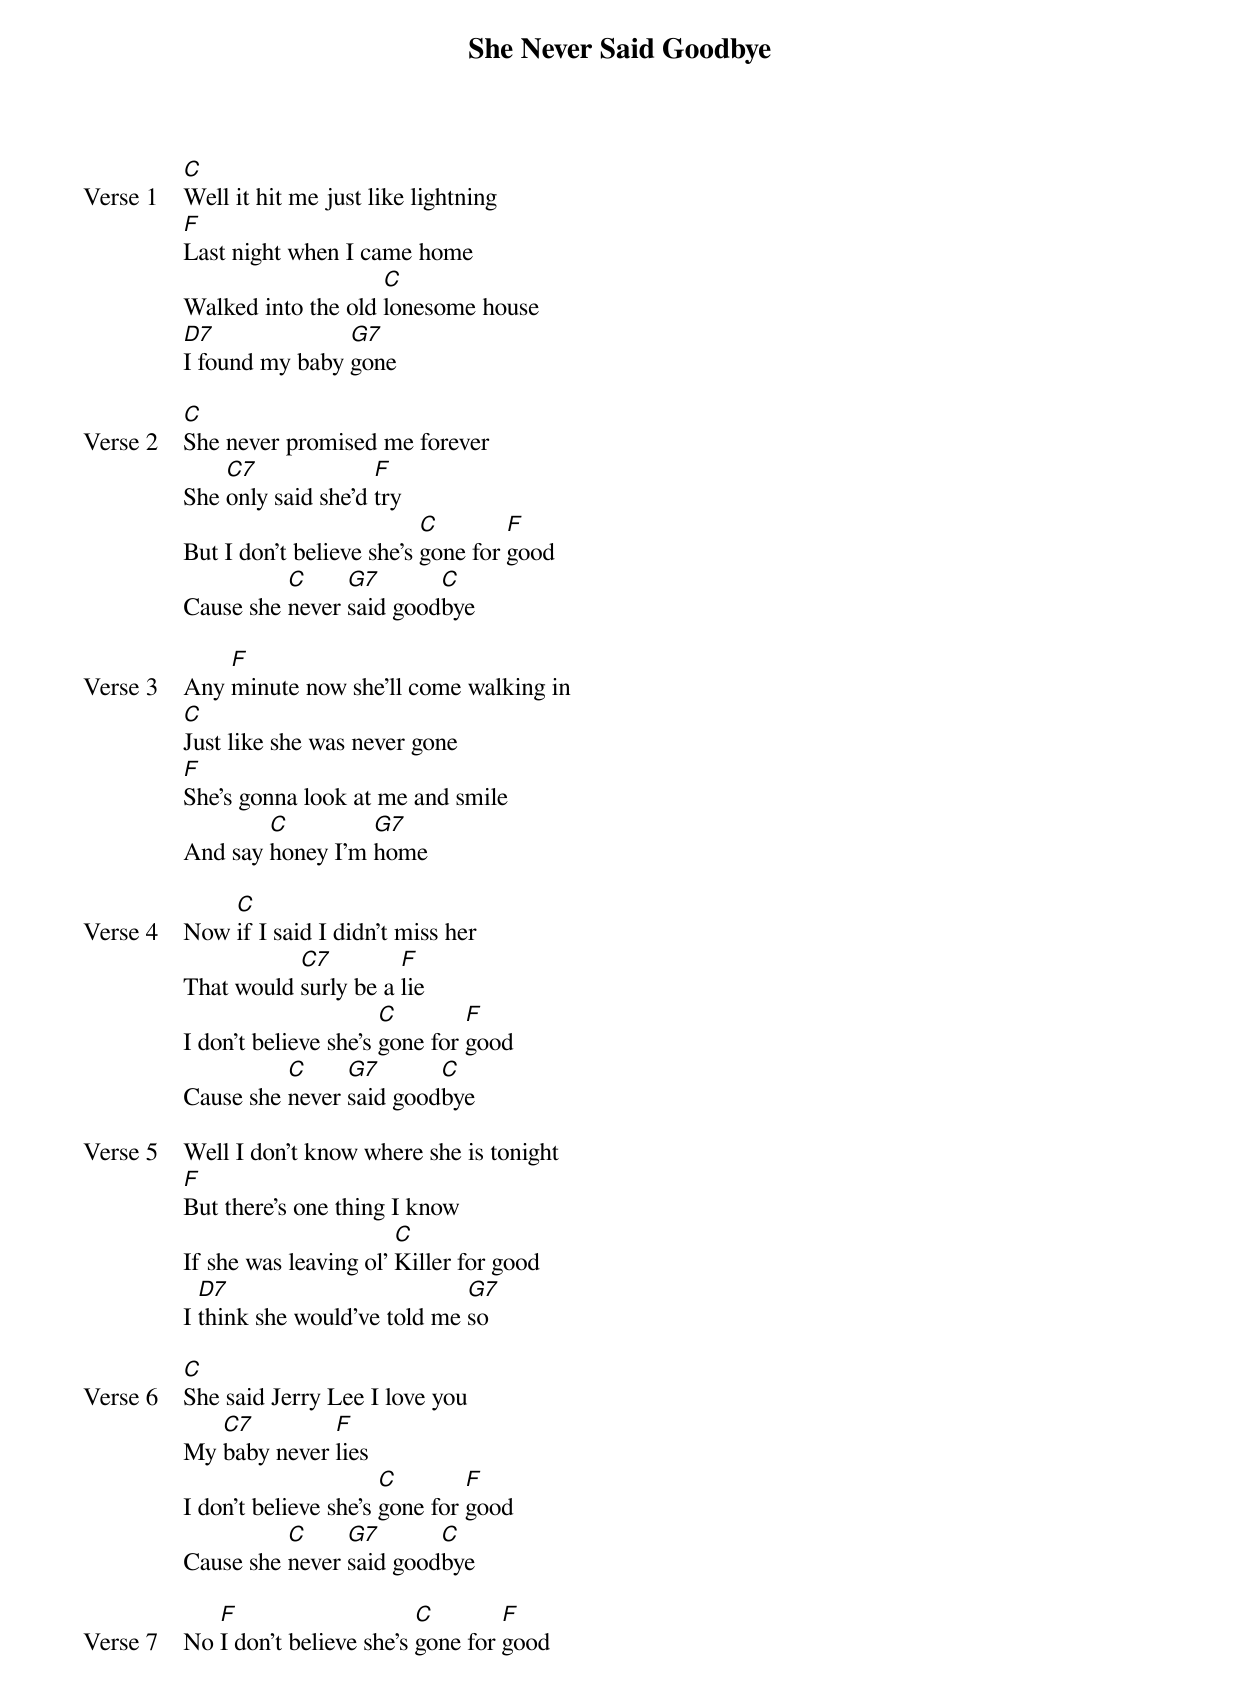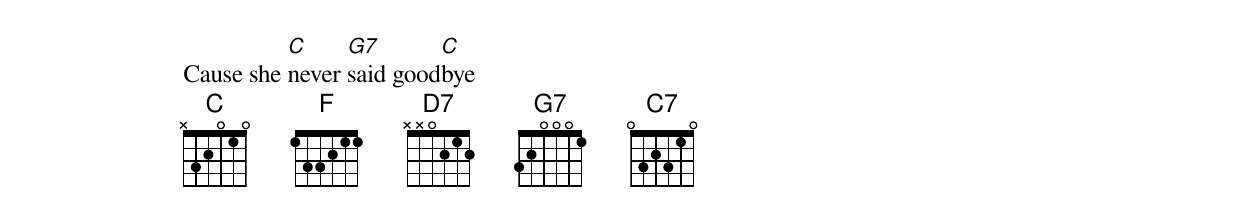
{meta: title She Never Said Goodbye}
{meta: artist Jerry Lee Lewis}

{start_of_verse: Verse 1}
[C]Well it hit me just like lightning
[F]Last night when I came home
Walked into the old [C]lonesome house
[D7]I found my baby [G7]gone
{end_of_verse}

{start_of_verse: Verse 2}
[C]She never promised me forever
She [C7]only said she’d [F]try
But I don’t believe she’s [C]gone for [F]good
Cause she [C]never [G7]said good[C]bye
{end_of_verse}

{start_of_verse: Verse 3}
Any [F]minute now she’ll come walking in
[C]Just like she was never gone
[F]She’s gonna look at me and smile
And say [C]honey I’m [G7]home
{end_of_verse}

{start_of_verse: Verse 4}
Now [C]if I said I didn’t miss her
That would [C7]surly be a [F]lie
I don’t believe she’s [C]gone for [F]good
Cause she [C]never [G7]said good[C]bye
{end_of_verse}

{start_of_verse: Verse 5}
Well I don’t know where she is tonight
[F]But there’s one thing I know
If she was leaving ol’ [C]Killer for good
I [D7]think she would’ve told me [G7]so
{end_of_verse}

{start_of_verse: Verse 6}
[C]She said Jerry Lee I love you
My [C7]baby never [F]lies
I don’t believe she’s [C]gone for [F]good
Cause she [C]never [G7]said good[C]bye
{end_of_verse}

{start_of_verse: Verse 7}
No [F]I don’t believe she’s [C]gone for [F]good
Cause she [C]never [G7]said good[C]bye
{end_of_verse}
